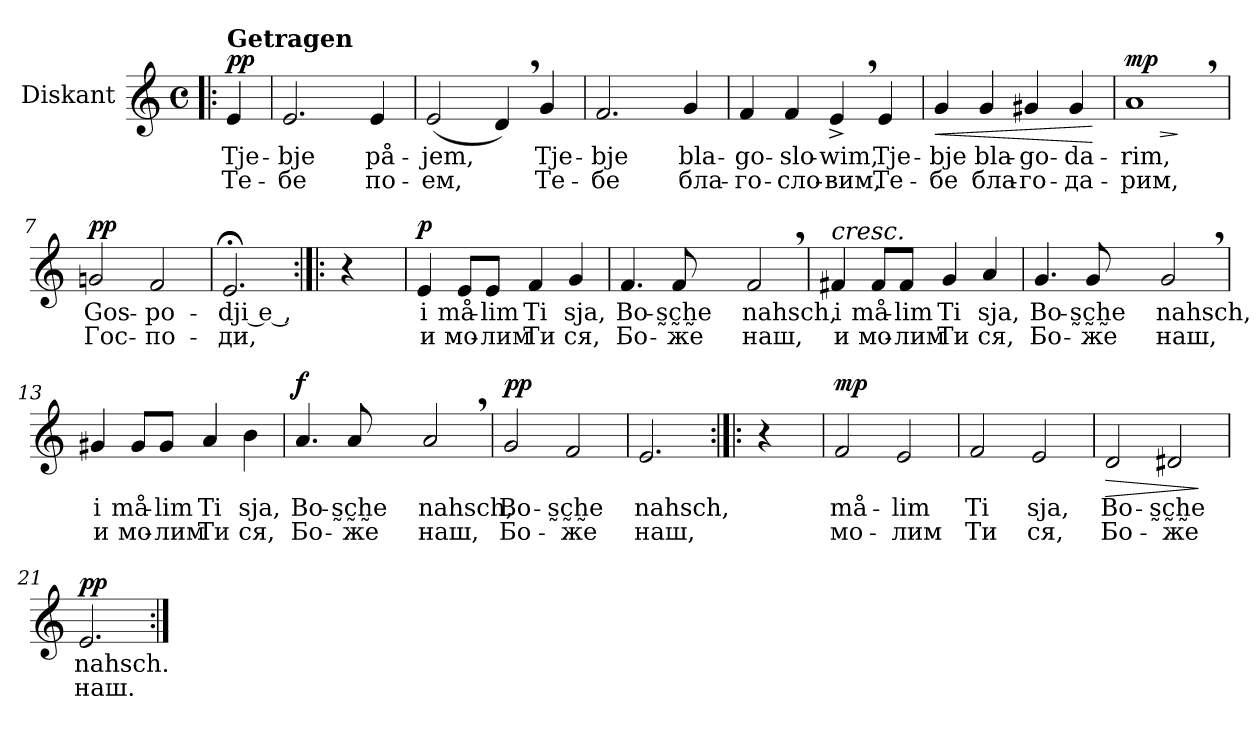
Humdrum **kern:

**kern	**text	**text	**dynam
*part1	*part1	*part1	*part1
*staff1	*staff1	*staff1	*staff1
*I"Diskant	*	*	*
*I'D.	*	*	*
*clefG2	*	*	*
*k[]	*	*	*
*M4/4	*	*	*
*met(c)	*	*	*
=!|:	=!|:	=!|:	=!|:
!LO:TX:a:B:t=Getragen	!	!	!
!	!LO:LY:b	!LO:LY:b	!LO:DY:a
4e/	Tje-	Те-	pp
=1	=1	=1	=1
!	!LO:LY:b	!LO:LY:b	!
2.e/	-bje	-бе	.
!	!LO:LY:b	!LO:LY:b	!
4e/	på-	по-	.
=2	=2	=2	=2
!	!LO:LY:b	!LO:LY:b	!
(2e/	-jem,	-ем,	.
4d,/)	.	.	.
!	!LO:LY:b	!LO:LY:b	!
4g/	Tje-	Те-	.
=3	=3	=3	=3
!	!LO:LY:b	!LO:LY:b	!
2.f/	-bje	-бе	.
!	!LO:LY:b	!LO:LY:b	!
4g/	bla-	бла-	.
=4	=4	=4	=4
!	!LO:LY:b	!LO:LY:b	!
4f/	-go-	-го-	.
!	!LO:LY:b	!LO:LY:b	!
4f/	-slo-	-сло-	.
!	!LO:LY:b	!LO:LY:b	!
4e^,/	-wim,	-вим,	.
!	!LO:LY:b	!LO:LY:b	!
4e/	Tje-	Те-	.
=5	=5	=5	=5
!	!LO:LY:b	!LO:LY:b	!LO:HP:b
4g/	-bje	-бе	<
!	!LO:LY:b	!LO:LY:b	!
4g/	bla-	бла-	.
!	!LO:LY:b	!LO:LY:b	!
4g#X/	-go-	-го-	.
!	!LO:LY:b	!LO:LY:b	!
4g#/	-da-	-да-	.
.	.	.	[
!!LO:LB:g=z
=6	=6	=6	=6
!	!LO:LY:b	!LO:LY:b	!LO:HP:b
!	!	!	!LO:DY:n=1:a
1a,	-rim,	-рим,	> mp
.	.	.	]
=7	=7	=7	=7
!	!LO:LY:b	!LO:LY:b	!LO:DY:a
2gni/	Gos-	Гос-	pp
!	!LO:LY:b	!LO:LY:b	!
2f/	-po-	-по-	.
=8	=8	=8	=8
!	!LO:LY:b	!LO:LY:b	!
2.e;</	-dji e ,	-ди,	.
=8X1:|!|:	=8X1:|!|:	=8X1:|!|:	=8X1:|!|:
4r	.	.	.
=9	=9	=9	=9
!	!LO:LY:b	!LO:LY:b	!LO:DY:a
4e/	i	и	p
!	!LO:LY:b	!LO:LY:b	!
8e/L	må-	мо-	.
!	!LO:LY:b	!LO:LY:b	!
8e/J	-lim	-лим	.
!	!LO:LY:b	!LO:LY:b	!
4f/	Ti	Ти	.
!	!LO:LY:b	!LO:LY:b	!
4g/	sja,	ся,	.
=10	=10	=10	=10
!	!LO:LY:b	!LO:LY:b	!
4.f/	Bo-	Бо-	.
!	!LO:LY:b	!LO:LY:b	!
8f/	-s̰c̰h̰e	-же	.
!	!LO:LY:b	!LO:LY:b	!
2f,/	nahsch,	наш,	.
=11	=11	=11	=11
!LO:TX:a:i:t=cresc.	!	!	!
!	!LO:LY:b	!LO:LY:b	!
4f#X/	i	и	.
!	!LO:LY:b	!LO:LY:b	!
8f#/L	må-	мо-	.
!	!LO:LY:b	!LO:LY:b	!
8f#/J	-lim	-лим	.
!	!LO:LY:b	!LO:LY:b	!
4g/	Ti	Ти	.
!	!LO:LY:b	!LO:LY:b	!
4a/	sja,	ся,	.
!!LO:LB:g=z
=12	=12	=12	=12
!	!LO:LY:b	!LO:LY:b	!
4.g/	Bo-	Бо-	.
!	!LO:LY:b	!LO:LY:b	!
8g/	-s̰c̰h̰e	-же	.
!	!LO:LY:b	!LO:LY:b	!
2g,/	nahsch,	наш,	.
=13	=13	=13	=13
!	!LO:LY:b	!LO:LY:b	!
4g#X/	i	и	.
!	!LO:LY:b	!LO:LY:b	!
8g#/L	må-	мо-	.
!	!LO:LY:b	!LO:LY:b	!
8g#/J	-lim	-лим	.
!	!LO:LY:b	!LO:LY:b	!
4a/	Ti	Ти	.
!	!LO:LY:b	!LO:LY:b	!
4b\	sja,	ся,	.
=14	=14	=14	=14
!	!LO:LY:b	!LO:LY:b	!LO:DY:a
4.a/	Bo-	Бо-	f
!	!LO:LY:b	!LO:LY:b	!
8a/	-s̰c̰h̰e	-же	.
!	!LO:LY:b	!LO:LY:b	!
2a,/	nahsch,	наш,	.
=15	=15	=15	=15
!	!LO:LY:b	!LO:LY:b	!LO:DY:a
2g/	Bo-	Бо-	pp
!	!LO:LY:b	!LO:LY:b	!
2f/	-s̰c̰h̰e	-же	.
=16	=16	=16	=16
!	!LO:LY:b	!LO:LY:b	!
2.e/	nahsch,	наш,	.
=17:|!|:	=17:|!|:	=17:|!|:	=17:|!|:
4r	.	.	.
=18	=18	=18	=18
!	!LO:LY:b	!LO:LY:b	!LO:DY:a
2f/	må-	мо-	mp
!	!LO:LY:b	!LO:LY:b	!
2e/	-lim	-лим	.
!!LO:LB:g=z
=19	=19	=19	=19
!	!LO:LY:b	!LO:LY:b	!
2f/	Ti	Ти	.
!	!LO:LY:b	!LO:LY:b	!
2e/	sja,	ся,	.
=20	=20	=20	=20
!	!LO:LY:b	!LO:LY:b	!LO:HP:b
2d/	Bo-	Бо-	>
!	!LO:LY:b	!LO:LY:b	!
2d#X/	-s̰c̰h̰e	-же	.
.	.	.	]
=21	=21	=21	=21
!	!LO:LY:b	!LO:LY:b	!LO:DY:a
2.e/	nahsch.	наш.	pp
=:|!	=:|!	=:|!	=:|!
*-	*-	*-	*-
